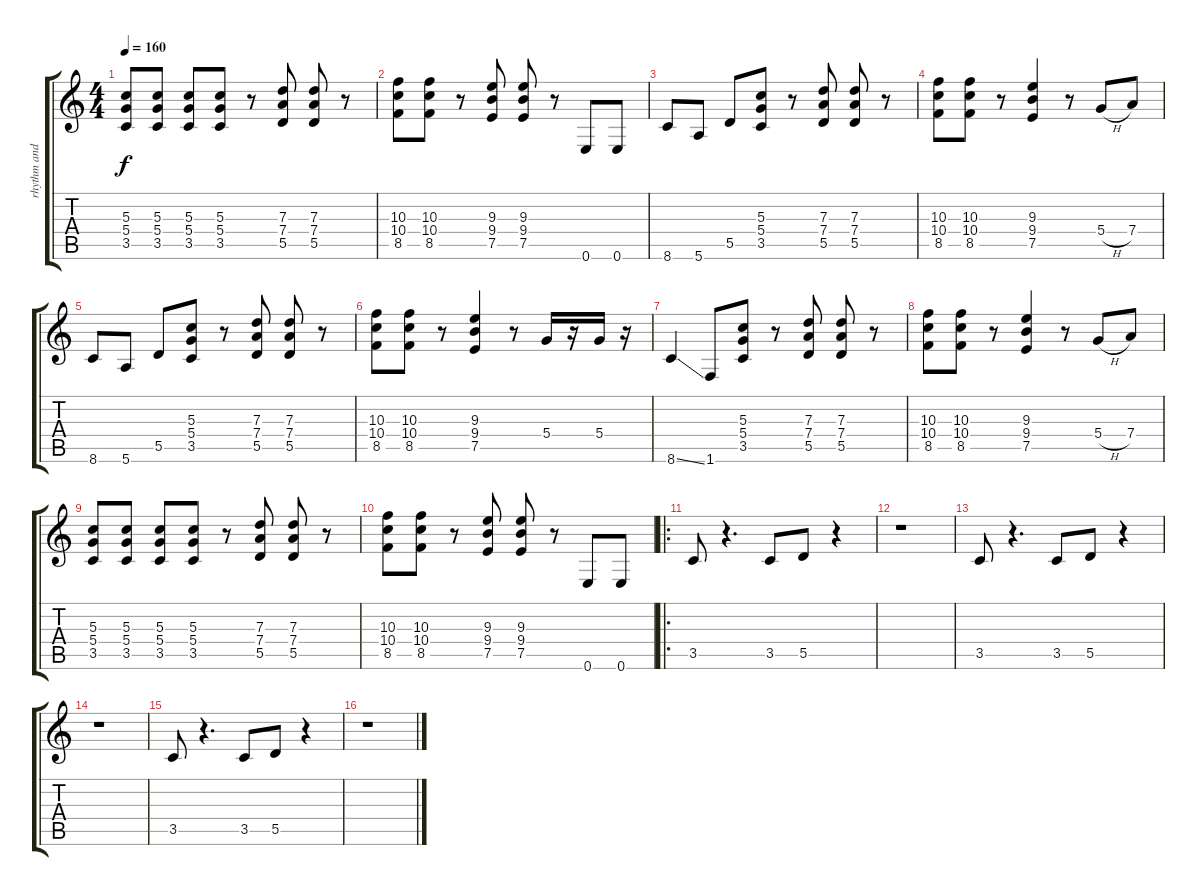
\track ("rhythm and doubling effect" "rhythm and") {instrument electricguitarjazz}
\staff {score tabs}
\tuning (E4 B3 G3 D3 A2 E2) {hide}
\ts (4 4)
\tempo 160
\clef g2
\ks c
(5.3 5.4 3.5).8{dy f} (5.3 5.4 3.5).8 (5.3 5.4 3.5).8 (5.3 5.4 3.5).8 r.8 (7.3 7.4 5.5).8 (7.3 7.4 5.5).8 r.8 |
(10.3 10.4 8.5).8 (10.3 10.4 8.5).8 r.8 (9.3 9.4 7.5).8 (9.3 9.4 7.5).8 r.8 0.6.8 0.6.8 |
8.6.8 5.6.8 5.5.8 (5.3 5.4 3.5).8 r.8 (7.3 7.4 5.5).8 (7.3 7.4 5.5).8 r.8 |
(10.3 10.4 8.5).8 (10.3 10.4 8.5).8 r.8 (9.3 9.4 7.5).4 r.8 5.4{h}.8 7.4.8 |
8.6.8 5.6.8 5.5.8 (5.3 5.4 3.5).8 r.8 (7.3 7.4 5.5).8 (7.3 7.4 5.5).8 r.8 |
(10.3 10.4 8.5).8 (10.3 10.4 8.5).8 r.8 (9.3 9.4 7.5).4 r.8 5.4.16 r.16 5.4.16 r.16 |
8.6{ss}.4 1.6.8 (5.3 5.4 3.5).8 r.8 (7.3 7.4 5.5).8 (7.3 7.4 5.5).8 r.8 |
(10.3 10.4 8.5).8 (10.3 10.4 8.5).8 r.8 (9.3 9.4 7.5).4 r.8 5.4{h}.8 7.4.8 |
(5.3 5.4 3.5).8 (5.3 5.4 3.5).8 (5.3 5.4 3.5).8 (5.3 5.4 3.5).8 r.8 (7.3 7.4 5.5).8 (7.3 7.4 5.5).8 r.8 |
(10.3 10.4 8.5).8 (10.3 10.4 8.5).8 r.8 (9.3 9.4 7.5).8 (9.3 9.4 7.5).8 r.8 0.6.8 0.6.8 |
\ro
3.5.8 r.4{d} 3.5.8 5.5.8 r.4 |
r.1 |
3.5.8 r.4{d} 3.5.8 5.5.8 r.4 |
r.1 |
3.5.8 r.4{d} 3.5.8 5.5.8 r.4 |
r.1
